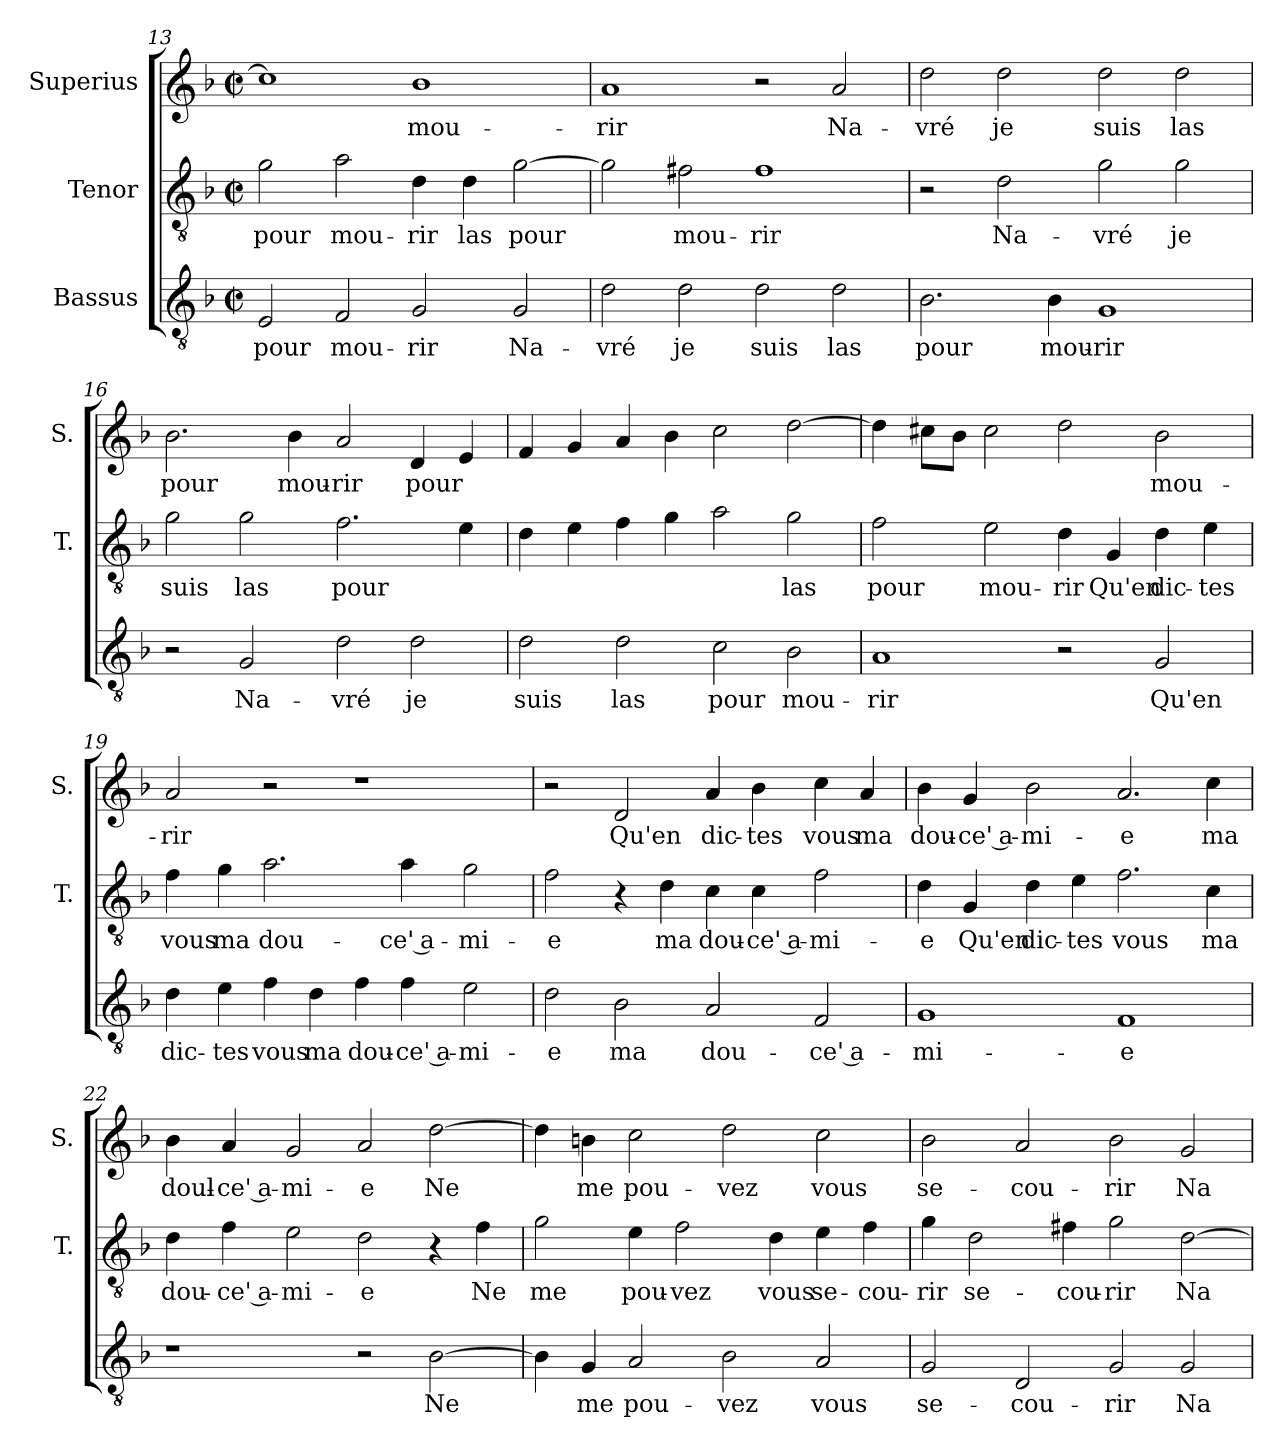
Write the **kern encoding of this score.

**kern	**text	**kern	**text	**kern	**text
*part3	*part3	*part2	*part2	*part1	*part1
*staff3	*staff3	*staff2	*staff2	*staff1	*staff1
*I"Bassus	*	*I"Tenor	*	*I"Superius	*
*	*	*I'T.	*	*I'S.	*
*clefGv2	*	*clefGv2	*	*clefG2	*
*k[b-]	*	*k[b-]	*	*k[b-]	*
*F:	*	*F:	*	*F:	*
*M2/2	*	*M2/2	*	*M2/2	*
*met(c|)	*	*met(c|)	*	*met(c|)	*
=13	=13	=13	=13	=13	=13
2E/	pour	2g\	pour	1cc\]	.
2F/	mou-	2a\	mou-	.	.
2G/	-rir	4d\	-rir	1b-\	mou-
.	.	4d\	las	.	.
2G/	Na-	[2g\	pour	.	.
=14	=14	=14	=14	=14	=14
2d\	-vré	2g\]	.	1a/	-rir
2d\	je	2f#X\	mou-	.	.
2d\	suis	1f#\	-rir	2r	.
2d\	las	.	.	2a/	Na-
=15	=15	=15	=15	=15	=15
2.B-\	pour	2r	.	2dd\	-vré
.	.	2d\	Na-	2dd\	je
4B-\	mou-	.	.	.	.
1G/	-rir	2g\	-vré	2dd\	suis
.	.	2g\	je	2dd\	las
!!LO:LB:g=z
=16	=16	=16	=16	=16	=16
2r	.	2g\	suis	2.b-\	pour
2G/	Na-	2g\	las	.	.
.	.	.	.	4b-\	mou-
2d\	-vré	2.f\	pour	2a/	-rir
2d\	je	.	.	4d/	pour
.	.	4e\	.	4e/	.
=17	=17	=17	=17	=17	=17
2d\	suis	4d\	.	4f/	.
.	.	4e\	.	4g/	.
2d\	las	4f\	.	4a/	.
.	.	4g\	.	4b-\	.
2c\	pour	2a\	.	2cc\	.
2B-\	mou-	2g\	las	[2dd\	.
=18	=18	=18	=18	=18	=18
1A/	-rir	2f\	pour	4dd\]	.
.	.	.	.	8cc#X\L	.
.	.	.	.	8b-\J	.
.	.	2e\	mou-	2cc#\	.
2r	.	4d\	-rir	2dd\	.
.	.	4G/	Qu'en	.	.
2G/	Qu'en	4d\	dic-	2b-\	mou-
.	.	4e\	-tes	.	.
=19	=19	=19	=19	=19	=19
4d\	dic-	4f\	vous	2a/	-rir
4e\	-tes	4g\	ma	.	.
4f\	vous	2.a\	dou-	2r	.
4d\	ma	.	.	.	.
4f\	dou-	.	.	1r	.
4f\	-ce' a-	4a\	-ce' a-	.	.
2e\	-mi-	2g\	-mi-	.	.
!!LO:PB:g=z
=20	=20	=20	=20	=20	=20
2d\	-e	2f\	-e	2r	.
2B-\	ma	4r	.	2d/	Qu'en
.	.	4d\	ma	.	.
2A/	dou-	4c\	dou-	4a/	dic-
.	.	4c\	-ce' a-	4b-\	-tes
2F/	-ce' a-	2f\	-mi-	4cc\	vous
.	.	.	.	4a/	ma
=21	=21	=21	=21	=21	=21
1G/	-mi-	4d\	-e	4b-\	dou-
.	.	4G/	Qu'en	4g/	-ce' a-
.	.	4d\	dic-	2b-\	-mi-
.	.	4e\	-tes	.	.
1F/	-e	2.f\	vous	2.a/	-e
.	.	4c\	ma	4cc\	ma
=22	=22	=22	=22	=22	=22
1r	.	4d\	dou-	4b-\	doul-
.	.	4f\	-ce' a-	4a/	-ce' a-
.	.	2e\	-mi-	2g/	-mi-
2r	.	2d\	-e	2a/	-e
[2B-\	Ne	4r	.	[2dd\	Ne
.	.	4f\	Ne	.	.
=23	=23	=23	=23	=23	=23
4B-\]	.	2g\	me	4dd\]	.
4G/	me	.	.	4bn\	me
2A/	pou-	4e\	pou-	2cc\	pou-
.	.	2f\	-vez	.	.
2B-\	-vez	.	.	2dd\	-vez
.	.	4d\	vous	.	.
2A/	vous	4e\	se-	2cc\	vous
.	.	4f\	-cou-	.	.
!!LO:LB:g=z
=24	=24	=24	=24	=24	=24
2G/	se-	4g\	-rir	2b-\	se-
.	.	2d\	se-	.	.
2D/	-cou-	.	.	2a/	-cou-
.	.	4f#X\	-cou-	.	.
2G/	-rir	2g\	-rir	2b-\	-rir
2G/	Na-	[2d\	Na-	2g/	Na-
=	=	=	=	=	=
*-	*-	*-	*-	*-	*-
